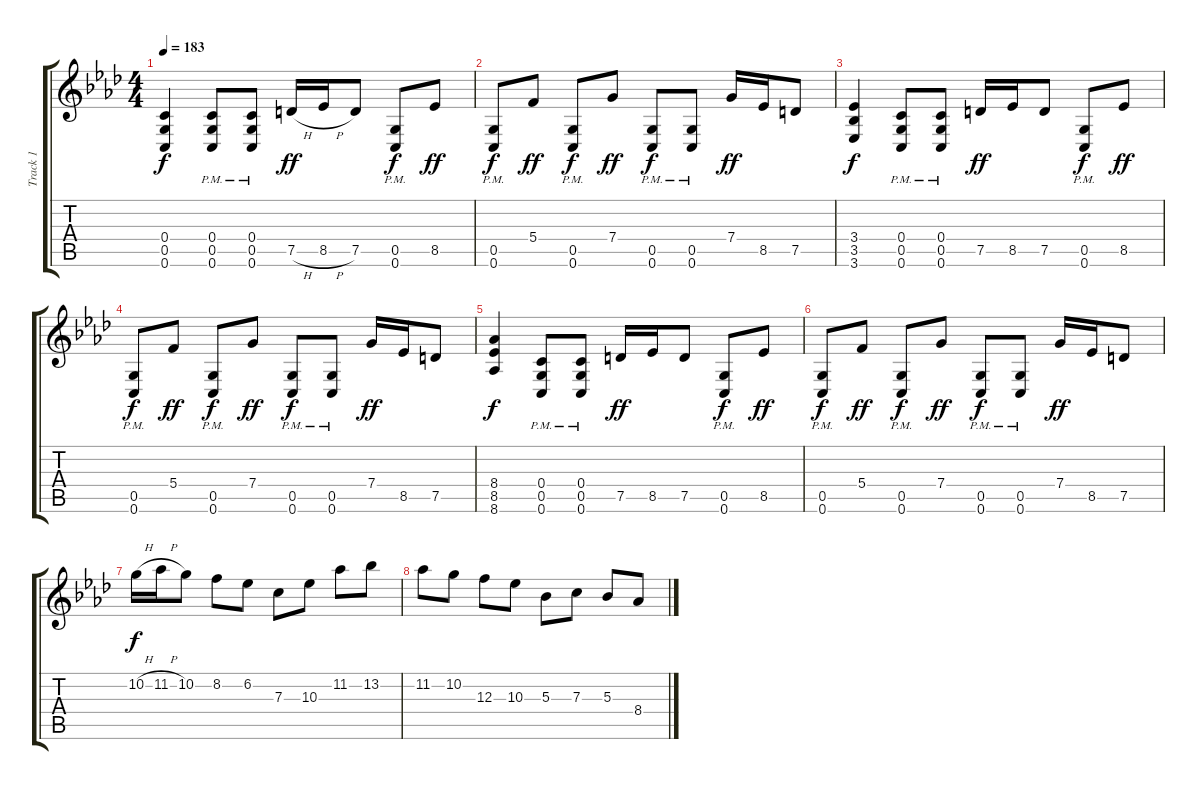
\track ("Track 1" "Track 1") {instrument overdrivenguitar}
\staff {score tabs}
\tuning (D4 A3 F3 C3 G2 C2) {hide}
\ts (4 4)
\tempo 183
\clef g2
\ks fminor
(0.4 0.5 0.6).4{dy f} (0.4{pm} 0.5{pm} 0.6{pm}).8 (0.4{pm} 0.5{pm} 0.6{pm}).8 7.5{h}.16{dy ff} 8.5{h}.16 7.5.8 (0.5{pm} 0.6{pm}).8{dy f} 8.5.8{dy ff} |
(0.5{pm} 0.6{pm}).8{dy f} 5.4.8{dy ff} (0.5{pm} 0.6{pm}).8{dy f} 7.4.8{dy ff} (0.5{pm} 0.6{pm}).8{dy f} (0.5{pm} 0.6{pm}).8 7.4.16{dy ff} 8.5.16 7.5.8 |
(3.4 3.5 3.6).4{dy f} (0.4{pm} 0.5{pm} 0.6{pm}).8 (0.4{pm} 0.5{pm} 0.6{pm}).8 7.5.16{dy ff} 8.5.16 7.5.8 (0.5{pm} 0.6{pm}).8{dy f} 8.5.8{dy ff} |
(0.5{pm} 0.6{pm}).8{dy f} 5.4.8{dy ff} (0.5{pm} 0.6{pm}).8{dy f} 7.4.8{dy ff} (0.5{pm} 0.6{pm}).8{dy f} (0.5{pm} 0.6{pm}).8 7.4.16{dy ff} 8.5.16 7.5.8 |
(8.4 8.5 8.6).4{dy f} (0.4{pm} 0.5{pm} 0.6{pm}).8 (0.4{pm} 0.5{pm} 0.6{pm}).8 7.5.16{dy ff} 8.5.16 7.5.8 (0.5{pm} 0.6{pm}).8{dy f} 8.5.8{dy ff} |
(0.5{pm} 0.6{pm}).8{dy f} 5.4.8{dy ff} (0.5{pm} 0.6{pm}).8{dy f} 7.4.8{dy ff} (0.5{pm} 0.6{pm}).8{dy f} (0.5{pm} 0.6{pm}).8 7.4.16{dy ff} 8.5.16 7.5.8 |
10.2{h}.16{dy f} 11.2{h}.16 10.2.8 8.2.8 6.2.8 7.3.8 10.3.8 11.2.8 13.2.8 |
11.2.8 10.2.8 12.3.8 10.3.8 5.3.8 7.3.8 5.3.8 8.4.8
